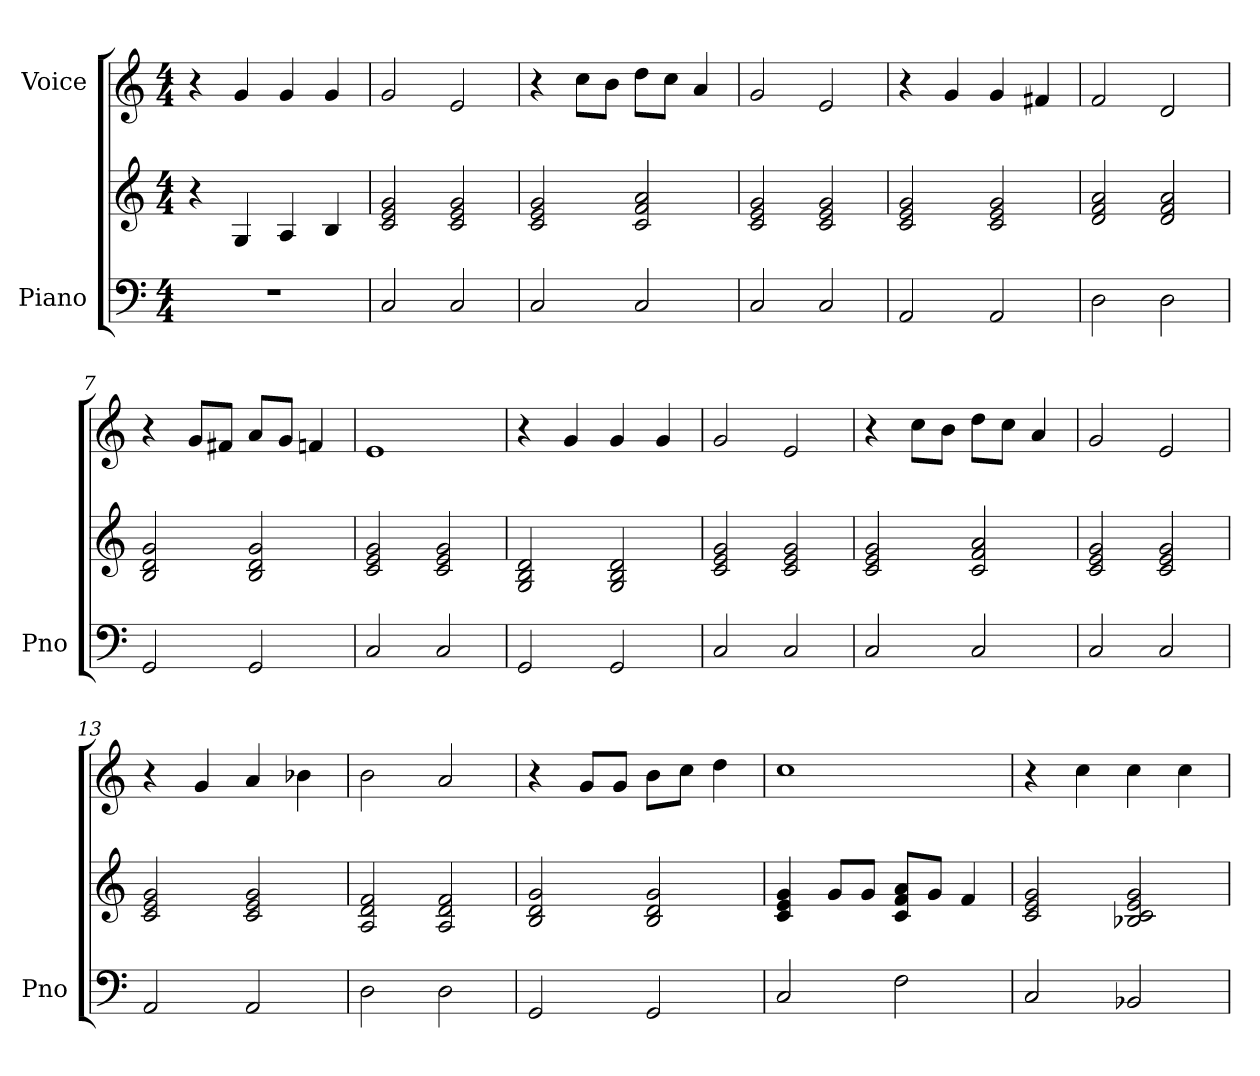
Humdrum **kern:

**kern	**kern	**kern
*part2	*part2	*part1
*staff3	*staff2	*staff1
*I"Piano	*	*I"Voice
*I'Pno	*	*
*clefF4	*clefG2	*clefG2
*k[]	*k[]	*k[]
*M4/4	*M4/4	*M4/4
=1	=1	=1
1r	4r	4r
.	4G/	4g/
.	4A/	4g/
.	4B/	4g/
=2	=2	=2
2C/	2c/ 2e/ 2g/	2g/
2C/	2c/ 2e/ 2g/	2e/
=3	=3	=3
2C/	2c/ 2e/ 2g/	4r
.	.	8cc\L
.	.	8b\J
2C/	2c/ 2f/ 2a/	8dd\L
.	.	8cc\J
.	.	4a/
=4	=4	=4
2C/	2c/ 2e/ 2g/	2g/
2C/	2c/ 2e/ 2g/	2e/
=5	=5	=5
2AA/	2c/ 2e/ 2g/	4r
.	.	4g/
2AA/	2c/ 2e/ 2g/	4g/
.	.	4f#X/
=6	=6	=6
2D\	2d/ 2f/ 2a/	2f/
2D\	2d/ 2f/ 2a/	2d/
=7	=7	=7
2GG/	2B/ 2d/ 2g/	4r
.	.	8g/L
.	.	8f#X/J
2GG/	2B/ 2d/ 2g/	8a/L
.	.	8g/J
.	.	4fn/
=8	=8	=8
2C/	2c/ 2e/ 2g/	1e
2C/	2c/ 2e/ 2g/	.
=9	=9	=9
2GG/	2G/ 2B/ 2d/	4r
.	.	4g/
2GG/	2G/ 2B/ 2d/	4g/
.	.	4g/
!!LO:LB:g=z
=10	=10	=10
2C/	2c/ 2e/ 2g/	2g/
2C/	2c/ 2e/ 2g/	2e/
=11	=11	=11
2C/	2c/ 2e/ 2g/	4r
.	.	8cc\L
.	.	8b\J
2C/	2c/ 2f/ 2a/	8dd\L
.	.	8cc\J
.	.	4a/
=12	=12	=12
2C/	2c/ 2e/ 2g/	2g/
2C/	2c/ 2e/ 2g/	2e/
=13	=13	=13
2AA/	2c/ 2e/ 2g/	4r
.	.	4g/
2AA/	2c/ 2e/ 2g/	4a/
.	.	4b-X\
=14	=14	=14
2D\	2A/ 2d/ 2f/	2b\
2D\	2A/ 2d/ 2f/	2a/
=15	=15	=15
2GG/	2B/ 2d/ 2g/	4r
.	.	8g/L
.	.	8g/J
2GG/	2B/ 2d/ 2g/	8b\L
.	.	8cc\J
.	.	4dd\
=16	=16	=16
2C/	4c/ 4e/ 4g/	1cc
.	8g/L	.
.	8g/J	.
2F\	8c/ 8f/ 8a/L	.
.	8g/J	.
.	4f/	.
=17	=17	=17
2C/	2c/ 2e/ 2g/	4r
.	.	4cc\
2BB-X/	2B-X/ 2c/ 2e/ 2g/	4cc\
.	.	4cc\
=	=	=
*-	*-	*-
